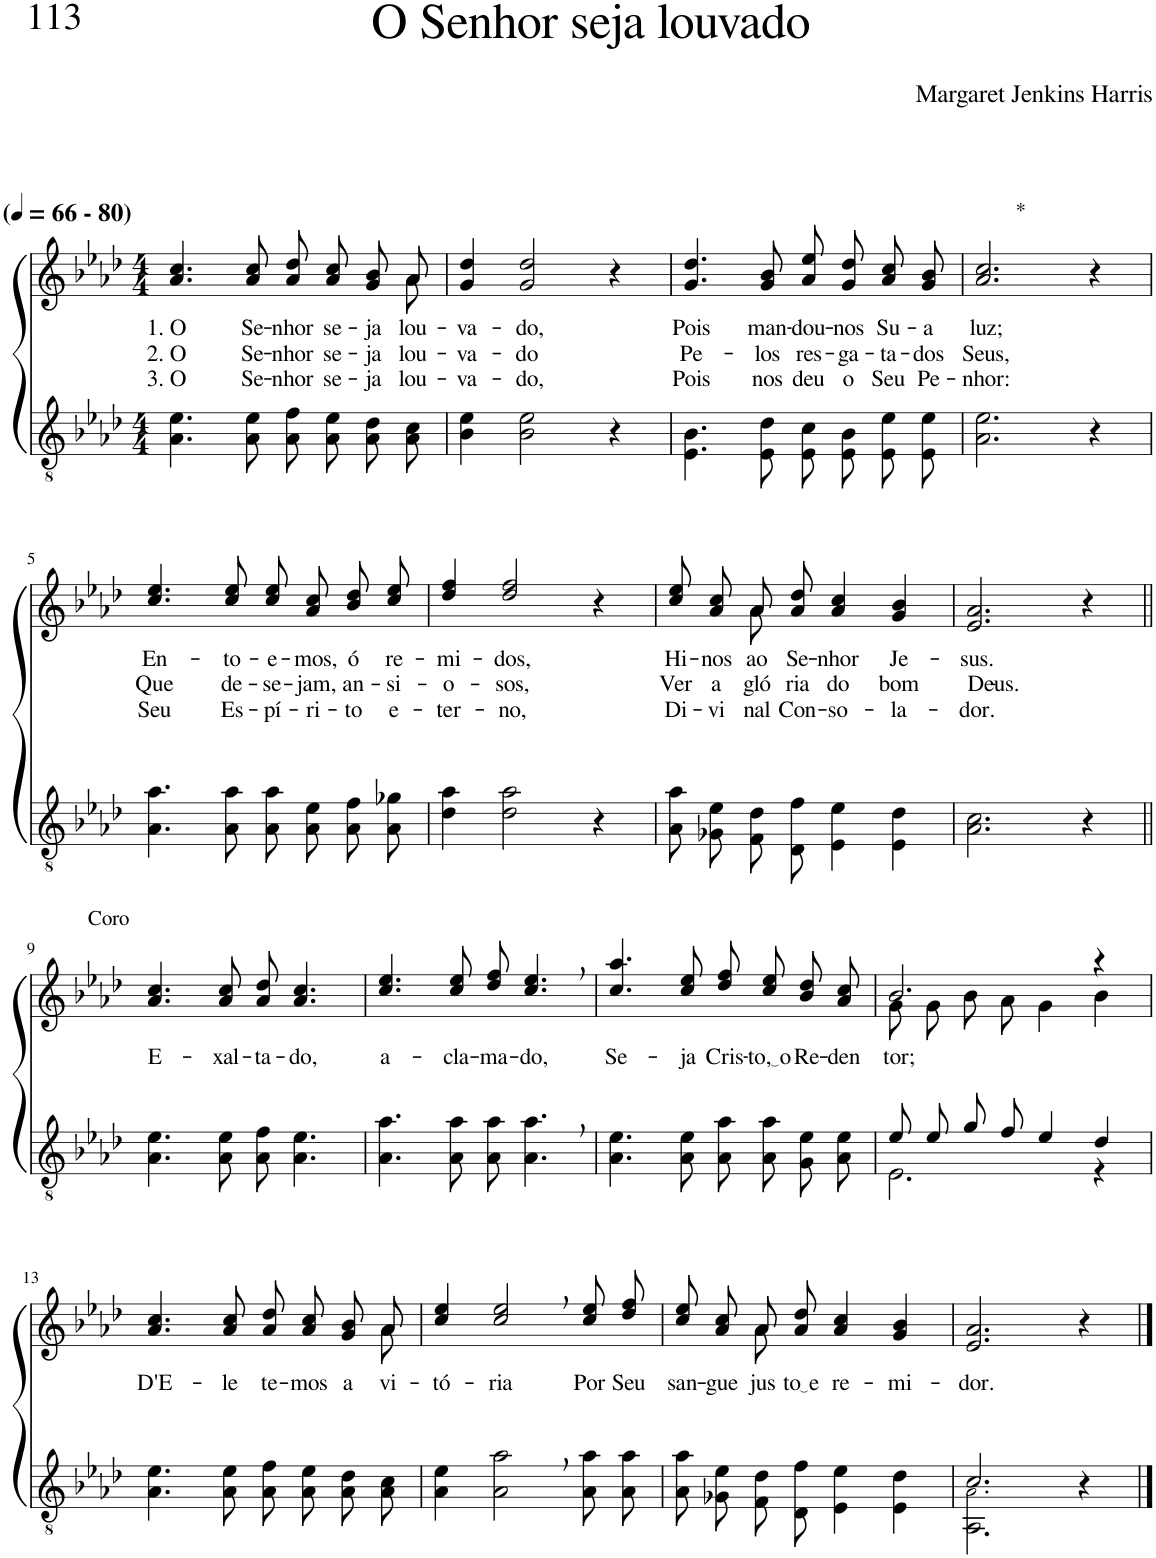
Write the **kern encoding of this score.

**kern	**kern	**text	**text	**text
*part2	*part1	*part1	*part1	*part1
*staff2	*staff1	*staff1	*staff1	*staff1
*I"Parte III e IV	*I"Parte I e II	*	*	*
*clefGv2	*clefG2	*	*	*
*Trd3c5	*Trd3c5	*	*	*
*k[b-e-a-d-]	*k[b-e-a-d-]	*	*	*
*M4/4	*M4/4	*	*	*
*MM66	*MM66	*	*	*
=1	=1	=1	=1	=1
!	!LO:TX:a:B:t=(	!	!	!
!	!LO:TX:a:B:t=- 80)	!	!	!
!	!	!LO:LY:b	!LO:LY:b	!LO:LY:b
*	*^	*	*	*
4.A-\ 4.e-\	4.a-/ 4.cc/	2..ryy	1. O	2. O	3. O
!	!	!	!LO:LY:b	!LO:LY:b	!LO:LY:b
8A-\ 8e-\	8a-/ 8cc/	.	Se-	Se-	Se-
!	!	!	!LO:LY:b	!LO:LY:b	!LO:LY:b
8A-\ 8f\L	8a-\ 8dd-\L	.	-nhor	-nhor	-nhor
!	!	!	!LO:LY:b	!LO:LY:b	!LO:LY:b
8A-\ 8e-\J	8a-\ 8cc\J	.	se-	se-	se-
!	!	!	!LO:LY:b	!LO:LY:b	!LO:LY:b
8A-\ 8d-\L	8g/ 8b-/L	.	-ja	-ja	-ja
!	!	!	!LO:LY:b	!LO:LY:b	!LO:LY:b
8A-\ 8c\J	8a-/J	8a-\	lou-	lou-	lou-
=2	=2	=2	=2	=2	=2
!	!	!	!LO:LY:b	!LO:LY:b	!LO:LY:b
*	*v	*v	*	*	*
4B-\ 4e-\	4g/ 4dd-/	-va-	-va-	-va-
!	!	!LO:LY:b	!LO:LY:b	!LO:LY:b
2B-\ 2e-\	2g/ 2dd-/	-do,	-do	-do,
4r	4r	.	.	.
=3	=3	=3	=3	=3
!	!	!LO:LY:b	!LO:LY:b	!LO:LY:b
4.E-\ 4.B-\	4.g/ 4.dd-/	Pois	Pe-	Pois
!	!	!LO:LY:b	!LO:LY:b	!LO:LY:b
8E-\ 8d-\	8g/ 8b-/	man-	-los	nos
!	!	!LO:LY:b	!LO:LY:b	!LO:LY:b
8E-/ 8c/L	8a-\ 8ee-\L	-dou-	res-	deu
!	!	!LO:LY:b	!LO:LY:b	!LO:LY:b
8E-/ 8B-/J	8g\ 8dd-\J	-nos	-ga-	o
!	!	!LO:LY:b	!LO:LY:b	!LO:LY:b
8E-/ 8e-/L	8a-/ 8cc/L	Su-	-ta-	Seu
!	!	!LO:LY:b	!LO:LY:b	!LO:LY:b
8E-/ 8e-/J	8g/ 8b-/J	-a	-dos	Pe-
=4	=4	=4	=4	=4
!	!LO:TX:a:t=*	!	!	!
!	!	!LO:LY:b	!LO:LY:b	!LO:LY:b
2.A-\ 2.e-\	2.a-/ 2.cc/	luz;	Seus,	-nhor:
4r	4r	.	.	.
!!LO:LB:g=z
=5	=5	=5	=5	=5
!	!	!LO:LY:b	!LO:LY:b	!LO:LY:b
4.A-\ 4.a-\	4.cc/ 4.ee-/	En-	Que	Seu
!	!	!LO:LY:b	!LO:LY:b	!LO:LY:b
8A-\ 8a-\	8cc/ 8ee-/	-to-	de-	Es-
!	!	!LO:LY:b	!LO:LY:b	!LO:LY:b
8A-\ 8a-\L	8cc\ 8ee-\L	-e-	-se-	-pí-
!	!	!LO:LY:b	!LO:LY:b	!LO:LY:b
8A-\ 8e-\J	8a-\ 8cc\J	-mos,	-jam,	-ri-
!	!	!LO:LY:b	!LO:LY:b	!LO:LY:b
8A-\ 8f\L	8b-\ 8dd-\L	ó	an-	-to
!	!	!LO:LY:b	!LO:LY:b	!LO:LY:b
8A-\ 8g-X\J	8cc\ 8ee-\J	re-	-si-	e-
=6	=6	=6	=6	=6
!	!	!LO:LY:b	!LO:LY:b	!LO:LY:b
4d-\ 4a-\	4dd-/ 4ff/	-mi-	-o-	-ter-
!	!	!LO:LY:b	!LO:LY:b	!LO:LY:b
2d-\ 2a-\	2dd-/ 2ff/	-dos,	-sos,	-no,
4r	4r	.	.	.
=7	=7	=7	=7	=7
!	!	!LO:LY:b	!LO:LY:b	!LO:LY:b
*	*^	*	*	*
8A-\ 8a-\L	8cc\ 8ee-\L	4ryy	Hi-	Ver	Di-
!	!	!	!LO:LY:b	!LO:LY:b	!LO:LY:b
8G-X\ 8e-\J	8a-\ 8cc\J	.	-nos	a	-vi-
!	!	!	!LO:LY:b	!LO:LY:b	!LO:LY:b
8F\ 8d-\L	8a-\L	8a-\	ao	gló-	-nal
!	!	!	!LO:LY:b	!LO:LY:b	!LO:LY:b
8D-\ 8f\J	8a-\ 8dd-\J	2ryy	Se-	-ria	Con-
!	!	!	!LO:LY:b	!LO:LY:b	!LO:LY:b
4E-\ 4e-\	4a-/ 4cc/	.	-nhor	do	-so-
!	!	!	!LO:LY:b	!LO:LY:b	!LO:LY:b
4E-\ 4d-\	4g/ 4b-/	.	Je-	bom	-la-
.	.	8ryy	.	.	.
=8	=8	=8	=8	=8	=8
!	!	!	!LO:LY:b	!LO:LY:b	!LO:LY:b
*	*v	*v	*	*	*
2.A-\ 2.c\	2.e-/ 2.a-/	-sus.	Deus.-	-dor.
4r	4r	.	.	.
!!LO:LB:g=z
=9||	=9||	=9||	=9||	=9||
!	!LO:TX:a:t=Coro	!	!	!
!	!	!LO:LY:b	!	!
4.A-\ 4.e-\	4.a-/ 4.cc/	E-	.	.
!	!	!LO:LY:b	!	!
8A-\ 8e-\	8a-/ 8cc/	-xal-	.	.
!	!	!LO:LY:b	!	!
8A-\ 8f\	8a-/ 8dd-/	-ta-	.	.
!	!	!LO:LY:b	!	!
4.A-\ 4.e-\	4.a-/ 4.cc/	-do,	.	.
=10	=10	=10	=10	=10
!	!	!LO:LY:b	!	!
4.A-\ 4.a-\	4.cc/ 4.ee-/	a-	.	.
!	!	!LO:LY:b	!	!
8A-\ 8a-\	8cc/ 8ee-/	-cla-	.	.
!	!	!LO:LY:b	!	!
8A-\ 8a-\	8dd-/ 8ff/	-ma-	.	.
!	!	!LO:LY:b	!	!
4.A-\, 4.a-\,	4.cc/, 4.ee-/,	-do,	.	.
=11	=11	=11	=11	=11
!	!	!LO:LY:b	!	!
4.A-\ 4.e-\	4.cc/ 4.aa-/	Se-	.	.
!	!	!LO:LY:b	!	!
8A-\ 8e-\	8cc/ 8ee-/	-ja	.	.
!	!	!LO:LY:b	!	!
8A-\ 8a-\L	8dd-\ 8ff\L	Cris-	.	.
!	!	!LO:LY:b	!	!
8A-\ 8a-\J	8cc\ 8ee-\J	to, o	.	.
!	!	!LO:LY:b	!	!
8G\ 8e-\L	8b-\ 8dd-\L	Re-	.	.
!	!	!LO:LY:b	!	!
8A-\ 8e-\J	8a-\ 8cc\J	-den-	.	.
=12	=12	=12	=12	=12
*^	*^	*	*	*
!	!	!	!	!LO:LY:b	!	!
8e-/L	2.E-\	2.b-/	8g\L	-tor;	.	.
8e-/J	.	.	8g\J	.	.	.
8g/L	.	.	8b-\L	.	.	.
8f/J	.	.	8a-\J	.	.	.
4e-/	.	.	4g\	.	.	.
4d-/	4r	4r	4b-\	.	.	.
!!LO:LB:g=z	!!
=13	=13	=13	=13	=13	=13	=13
!	!	!	!	!LO:LY:b	!	!
*v	*v	*	*	*	*	*
4.A-\ 4.e-\	4.a-/ 4.cc/	2..ryy	D'E-	.	.
!	!	!	!LO:LY:b	!	!
8A-\ 8e-\	8a-/ 8cc/	.	-le	.	.
!	!	!	!LO:LY:b	!	!
8A-\ 8f\L	8a-\ 8dd-\L	.	te-	.	.
!	!	!	!LO:LY:b	!	!
8A-\ 8e-\J	8a-\ 8cc\J	.	-mos	.	.
!	!	!	!LO:LY:b	!	!
8A-\ 8d-\L	8g/ 8b-/L	.	a	.	.
!	!	!	!LO:LY:b	!	!
8A-\ 8c\J	8a-/J	8a-\	vi-	.	.
=14	=14	=14	=14	=14	=14
!	!	!	!LO:LY:b	!	!
*	*v	*v	*	*	*
4A-\ 4e-\	4cc/ 4ee-/	-tó-	.	.
!	!	!LO:LY:b	!	!
2A-\, 2a-\,	2cc/, 2ee-/,	-ria	.	.
!	!	!LO:LY:b	!	!
8A-\ 8a-\L	8cc\ 8ee-\L	Por	.	.
!	!	!LO:LY:b	!	!
8A-\ 8a-\J	8dd-\ 8ff\J	Seu	.	.
=15	=15	=15	=15	=15
!	!	!LO:LY:b	!	!
*	*^	*	*	*
8A-\ 8a-\L	8cc\ 8ee-\L	4ryy	san-	.	.
!	!	!	!LO:LY:b	!	!
8G-X\ 8e-\J	8a-\ 8cc\J	.	-gue	.	.
!	!	!	!LO:LY:b	!	!
8F\ 8d-\L	8a-\L	8a-\	jus-	.	.
!	!	!	!LO:LY:b	!	!
8D-\ 8f\J	8a-\ 8dd-\J	2ryy	to e	.	.
!	!	!	!LO:LY:b	!	!
4E-\ 4e-\	4a-/ 4cc/	.	re-	.	.
!	!	!	!LO:LY:b	!	!
4E-\ 4d-\	4g/ 4b-/	.	-mi-	.	.
.	.	8ryy	.	.	.
=16	=16	=16	=16	=16	=16
*^	*	*	*	*	*
!	!	!	!	!LO:LY:b	!	!
*	*	*v	*v	*	*	*
2.c/	2.AA-\ 2.A-!\	2.e-/ 2.a-/	-dor.	.	.
4r	4ryy	4r	.	.	.
*v	*v	*	*	*	*
==	==	==	==	==
*-	*-	*-	*-	*-
